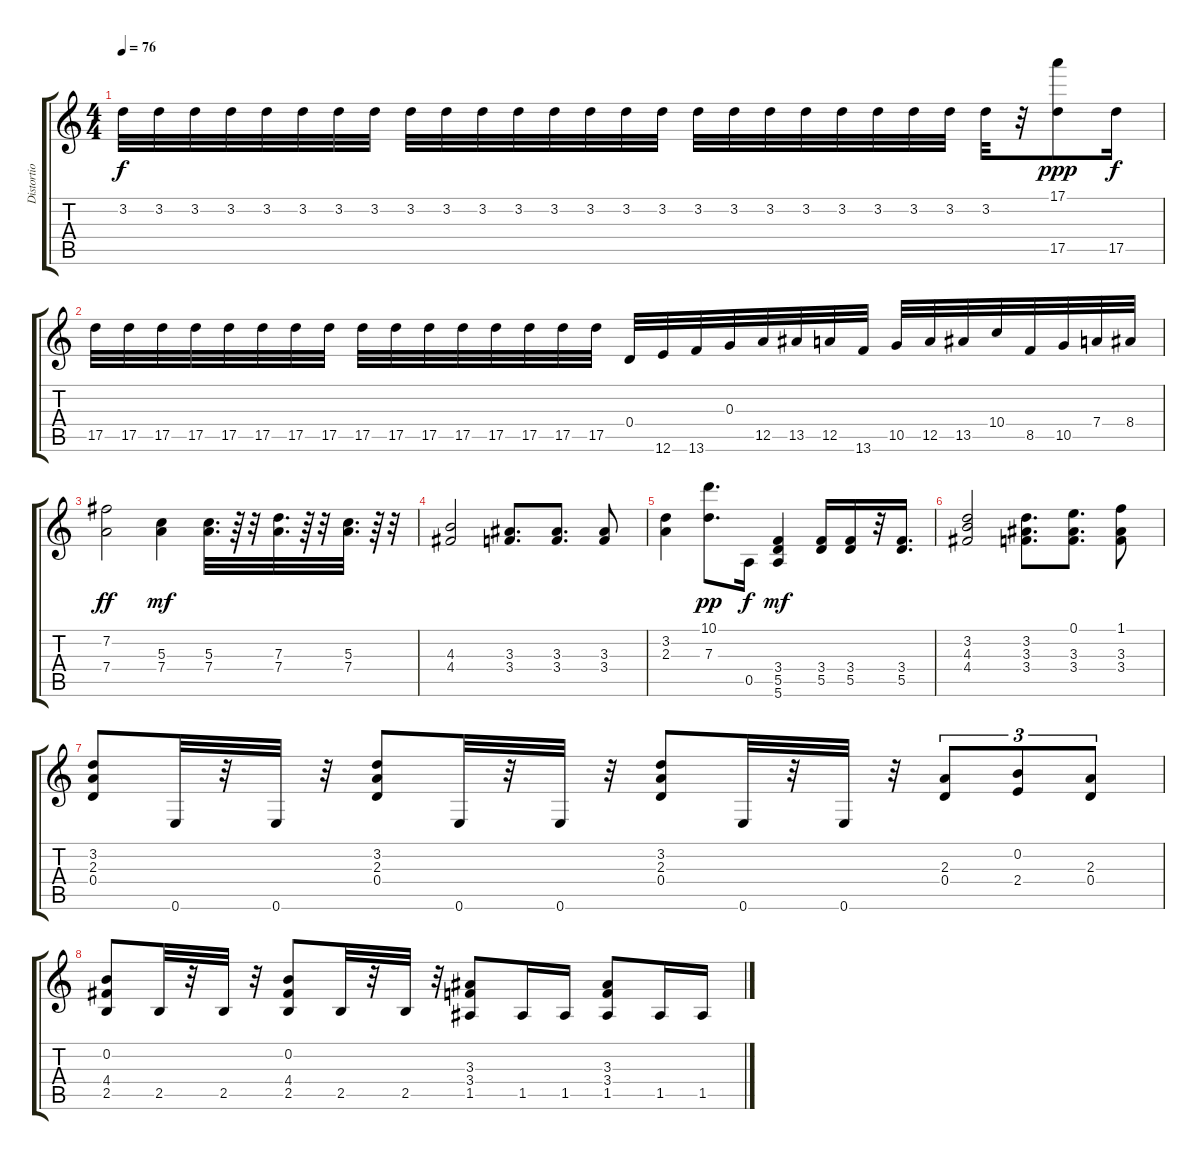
\track ("Distortio" "Distortio") {instrument distortionguitar}
\staff {score tabs}
\tuning (E4 B3 G3 D3 A2 E2) {hide}
\ts (4 4)
\tempo 76
\clef g2
\ks c
3.2.32{dy f} 3.2.32 3.2.32 3.2.32 3.2.32 3.2.32 3.2.32 3.2.32 3.2.32 3.2.32 3.2.32 3.2.32 3.2.32 3.2.32 3.2.32 3.2.32 3.2.32 3.2.32 3.2.32 3.2.32 3.2.32 3.2.32 3.2.32 3.2.32 3.2.32 r.32 (17.1 17.5).8{dy ppp} 17.5.16{dy f} |
17.5.32 17.5.32 17.5.32 17.5.32 17.5.32 17.5.32 17.5.32 17.5.32 17.5.32 17.5.32 17.5.32 17.5.32 17.5.32 17.5.32 17.5.32 17.5.32 0.4.32 12.6.32 13.6.32 0.3.32 12.5.32 13.5.32 12.5.32 13.6.32 10.5.32 12.5.32 13.5.32 10.4.32 8.5.32 10.5.32 7.4.32 8.4.32 |
(7.2 7.4).2{dy ff} (5.3 7.4).4{dy mf} (5.3 7.4).32{d} r.64 r.32 (7.3 7.4).32{d} r.64 r.32 (5.3 7.4).32{d} r.64 r.32 |
(4.3 4.4).2 (3.3 3.4).8{d} (3.3 3.4).8{d} (3.3 3.4).8 |
(3.2 2.3).4 (10.1 7.3).8{d dy pp} 0.5.16{dy f} (3.4 5.5 5.6).4{dy mf} (3.4 5.5).16 (3.4 5.5).16 r.32 (3.4 5.5).16{d} |
(3.2 4.3 4.4).2 (3.2 3.3 3.4).8{d} (0.1 3.3 3.4).8{d} (1.1 3.3 3.4).8 |
(3.2 2.3 0.4).8 0.6.32 r.32 0.6.32 r.32 (3.2 2.3 0.4).8 0.6.32 r.32 0.6.32 r.32 (3.2 2.3 0.4).8 0.6.32 r.32 0.6.32 r.32 (2.3 0.4).8{tu (3 2)} (0.2 2.4).8{tu (3 2)} (2.3 0.4).8{tu (3 2)} |
(0.2 4.4 2.5).8 2.5.32 r.32 2.5.32 r.32 (0.2 4.4 2.5).8 2.5.32 r.32 2.5.32 r.32 (3.3 3.4 1.5).8 1.5.16 1.5.16 (3.3 3.4 1.5).8 1.5.16 1.5.16
